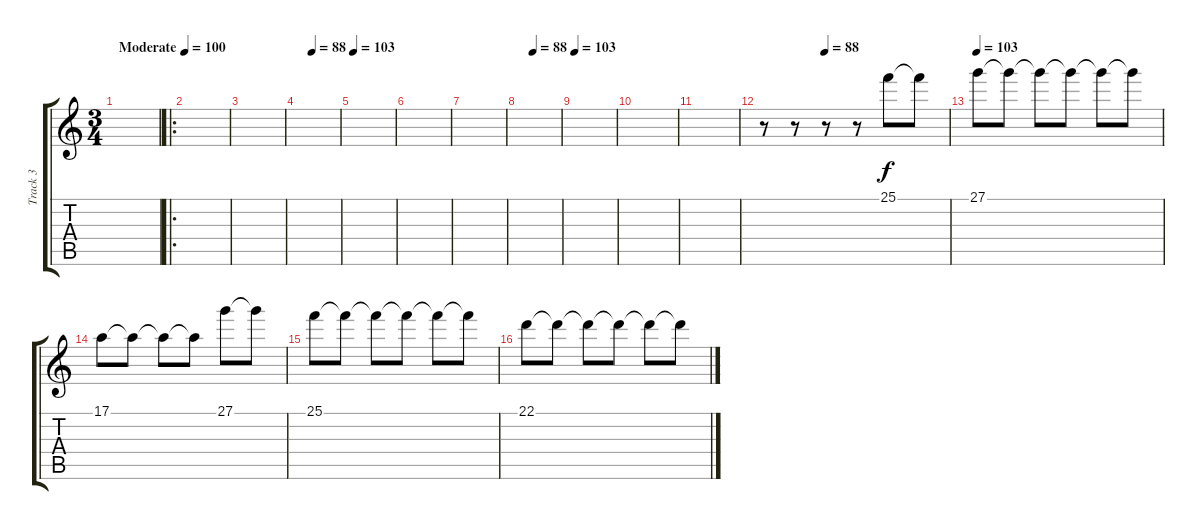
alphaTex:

\track ("Track 3" "Track 3") {instrument vibraphone}
\staff {score tabs}
\tuning (E4 B3 G3 D3 A2 E2) {hide}
\ts (3 4)
\tempo (100 "Moderate")
\tempo 103
\tempo (100 "Moderate")
\clef g2
\ks c
|
\ro
|
|
\tempo (88 0.3333333333333333)
|
\tempo 103
|
|
|
\tempo (88 0.3333333333333333)
|
\tempo 103
|
|
|
\tempo (88 0.3333333333333333)
r.8 r.8 r.8 r.8 25.1.8 25.1{t}.8 |
\tempo 103
27.1.8 27.1{t}.8 27.1{t}.8 27.1{t}.8 27.1{t}.8 27.1{t}.8 |
17.1.8 17.1{t}.8 17.1{t}.8 17.1{t}.8 27.1.8 27.1{t}.8 |
25.1.8 25.1{t}.8 25.1{t}.8 25.1{t}.8 25.1{t}.8 25.1{t}.8 |
22.1.8 22.1{t}.8 22.1{t}.8 22.1{t}.8 22.1{t}.8 22.1{t}.8
